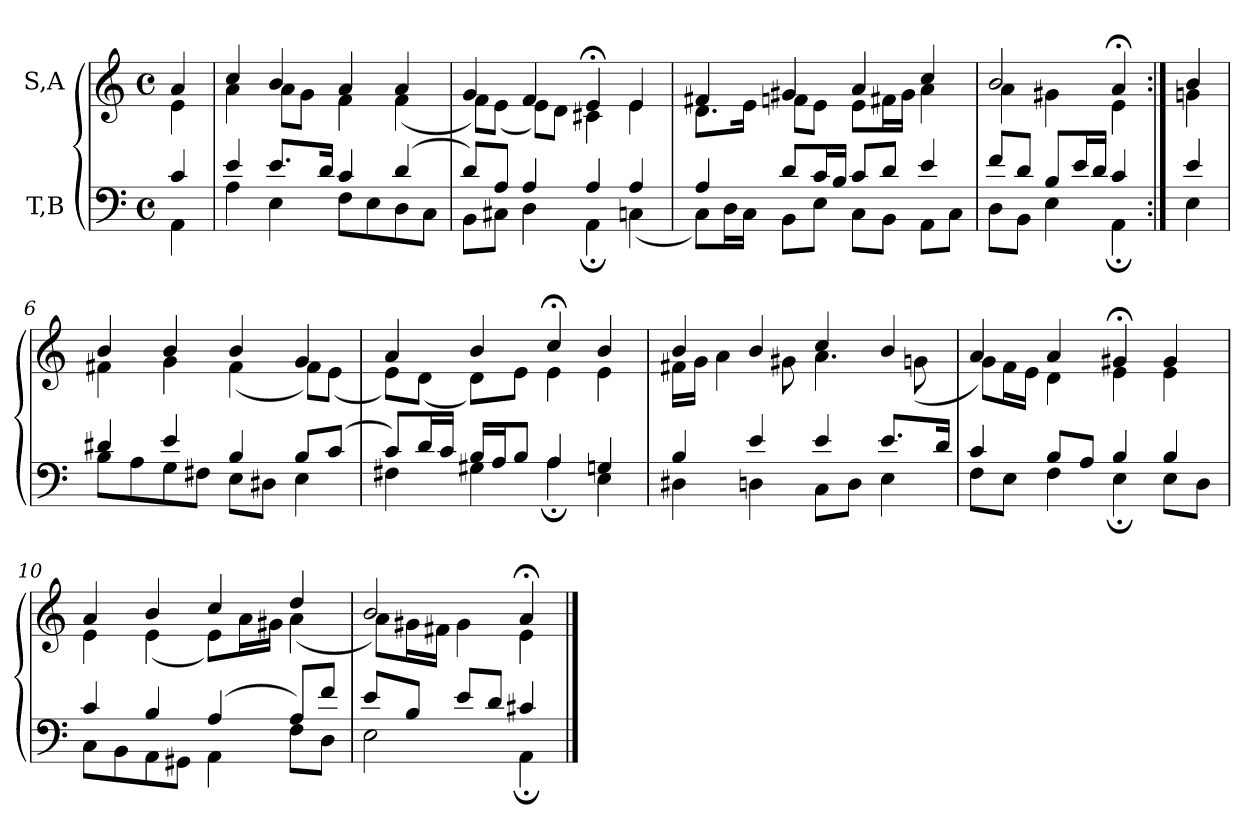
**kern	**kern
*part2	*part1
*staff2	*staff1
*I"T,B	*I"S,A
*clefF4	*clefG2
*k[]	*k[]
*M4/4	*M4/4
*met(c)	*met(c)
=	=
*^	*^
4c	4AA	4a	4e
=1	=1	=1	=1
4e	4A	4cc	4a
8.eL	4E	4b	8aL
.	.	.	8gJ
16dJk	.	.	.
4c	8FL	4a	4f
.	8E	.	.
(>4d	8D	4a	(<4f
.	8CJ	.	.
=2	=2	=2	=2
8dL)	8BBL	4g	8fL)
8AJ	8C#XJ	.	(<8eJ
4A	4D	4f	8eL)
.	.	.	8dJ
4A	4AA;	4e;<	4c#X
4A	(<4Cn	4e	4e
=3	=3	=3	=3
4A	8CL)	4f#X	8.dL
.	16DL	.	.
.	16CJJ	.	16eJk
8dL	8BBL	4g#X	8fnL
16cL	8EJ	.	8eJ
16BJJ	.	.	.
8cL	8CL	4a	8eL
8dJ	8BBJ	.	16f#XL
.	.	.	16g#JJ
4e	8AAL	4cc	4a
.	8CJ	.	.
=1566	=1566	=1566	=1566
8fL	8DL	2b	4a
8dJ	8BBJ	.	.
8BL	4E	.	4g#X
16eL	.	.	.
16dJJ	.	.	.
4c	4AA;	4a;<	4e
=1567:|!	=1567:|!	=1567:|!	=1567:|!
4e	4E	4b	4gn
=6	=6	=6	=6
4d#X	8BL	4b	4f#X
.	8A	.	.
4e	8G	4b	4g
.	8F#XJ	.	.
4B	8EL	4b	(<4f#
.	8D#XJ	.	.
8BL	4E	4g	8f#L)
(>8cJ	.	.	(<8eJ
=7	=7	=7	=7
8cL)	4F#X	4a	8eL)
16dL	.	.	(<8dJ
16cJJ	.	.	.
16BLL	4G#X	4b	8dL)
16AJ	.	.	.
8BJ	.	.	8eJ
4A	4A;	4cc;<	4e
4Gn	4E	4b	4e
=8	=8	=8	=8
4B	4D#X	4b	16f#XLL
.	.	.	16gJJ
.	.	.	4a
4e	4Dn	4b	.
.	.	.	8g#X
4e	8CL	4cc	4.a
.	8DJ	.	.
8.eL	4E	4b	.
.	.	.	(<8gn
16dJk	.	.	.
=9	=9	=9	=9
4c	8FL	4a	8gL)
.	8EJ	.	16fL
.	.	.	16eJJ
8BL	4F	4a	4d
8AJ	.	.	.
4B	4E;	4g#X;<	4e
4B	8EL	4g#	4e
.	8DJ	.	.
=10	=10	=10	=10
4c	8CL	4a	4e
.	8BB	.	.
4B	8AA	4b	(<4e
.	8GG#XJ	.	.
(>4A	4AA	4cc	8eL)
.	.	.	16aL
.	.	.	16g#XJJ
8AL)	8FL	4dd	(<4a
8fJ	8DJ	.	.
=11	=11	=11	=11
8eL	2E	2b	8aL)
8BJ	.	.	16g#XL
.	.	.	16f#XJJ
8eL	.	.	4g#
8dJ	.	.	.
4c#X	4AA;	4a;<	4e
*v	*v	*	*
*	*v	*v
==	==
*-	*-
